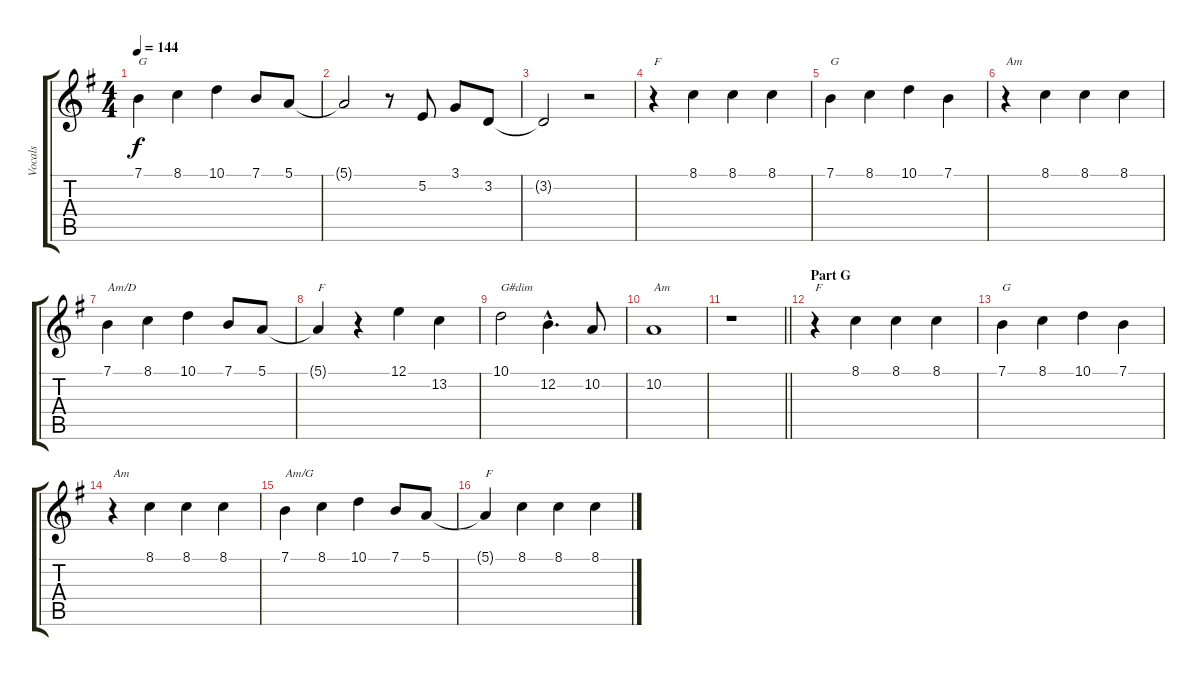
\track ("Vocals" "Vocals") {instrument trumpet}
\staff {score tabs}
\tuning (E4 B3 G3 D3 A2 E2) {hide}
\ts (4 4)
\tempo 144
\clef g2
\ks g
7.1.4{txt "G" dy f} 8.1.4 10.1.4 7.1.8 5.1.8 |
5.1{t}.2 r.8 5.2.8 3.1.8 3.2.8 |
3.2{t}.2 r.2 |
r.4{txt "F"} 8.1.4 8.1.4 8.1.4 |
7.1.4{txt "G"} 8.1.4 10.1.4 7.1.4 |
r.4{txt "Am"} 8.1.4 8.1.4 8.1.4 |
7.1.4{txt "Am/D"} 8.1.4 10.1.4 7.1.8 5.1.8 |
5.1{t}.4{txt "F"} r.4 12.1.4 13.2.4 |
10.1.2{txt "G#dim"} 12.2{hac}.4{d} 10.2.8 |
10.2.1{txt "Am"} |
\barLineRight lightlight
r.1 |
\section ("" "Part G")
r.4{txt "F"} 8.1.4 8.1.4 8.1.4 |
7.1.4{txt "G"} 8.1.4 10.1.4 7.1.4 |
r.4{txt "Am"} 8.1.4 8.1.4 8.1.4 |
7.1.4{txt "Am/G"} 8.1.4 10.1.4 7.1.8 5.1.8 |
5.1{t}.4{txt "F"} 8.1.4 8.1.4 8.1.4
